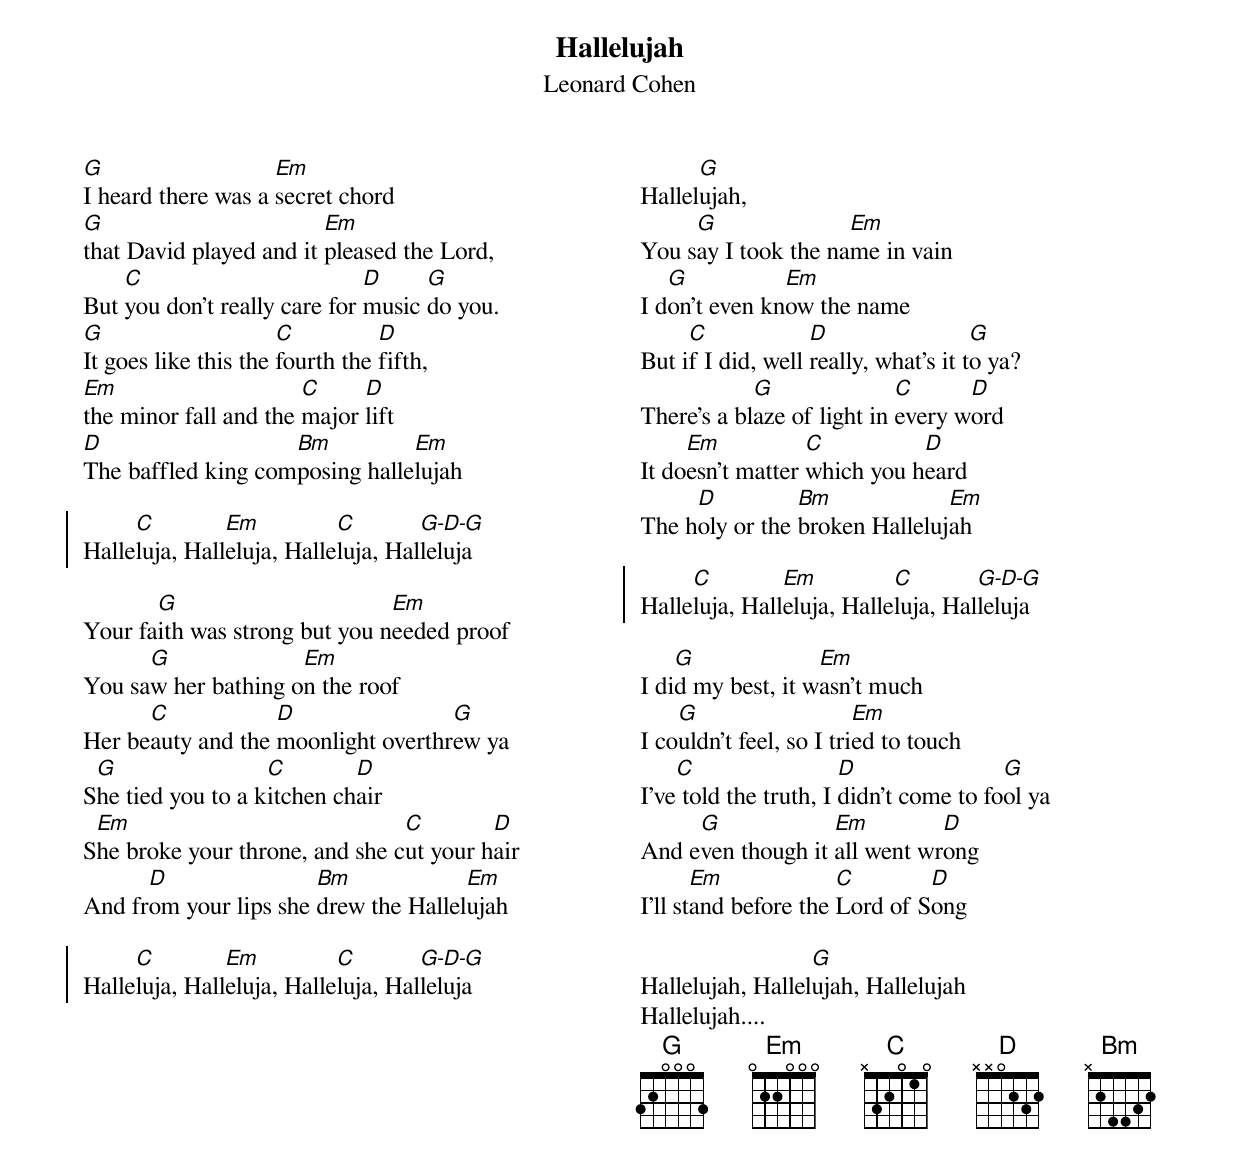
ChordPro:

{t:Hallelujah}
{st:Leonard Cohen}
{columns: 2}
[G]I heard there was a [Em]secret chord
[G]that David played and it [Em]pleased the Lord,
But [C]you don't really care for [D]music [G]do you.
[G]It goes like this the [C]fourth the [D]fifth,
[Em]the minor fall and the [C]major [D]lift
[D]The baffled king com[Bm]posing halle[Em]lujah

{soc}
Halle[C]luja, Hall[Em]eluja, Halle[C]luja, Hal[G-D-G]leluja
{eoc}

Your fa[G]ith was strong but you n[Em]eeded proof
You sa[G]w her bathing o[Em]n the roof
Her be[C]auty and the [D]moonlight overthr[G]ew ya
S[G]he tied you to a k[C]itchen ch[D]air
S[Em]he broke your throne, and she c[C]ut your h[D]air
And fr[D]om your lips she [Bm]drew the Hallel[Em]ujah

{soc}
Halle[C]luja, Hall[Em]eluja, Halle[C]luja, Hal[G-D-G]leluja
{eoc}

{column_break}
Hallel[G]ujah,
You s[G]ay I took the na[Em]me in vain
I d[G]on't even kn[Em]ow the name
But i[C]f I did, well [D]really, what's it t[G]o ya?
There's a bl[G]aze of light in [C]every w[D]ord
It do[Em]esn't matter [C]which you h[D]eard
The h[D]oly or the [Bm]broken Halleluj[Em]ah

{soc}
Halle[C]luja, Hall[Em]eluja, Halle[C]luja, Hal[G-D-G]leluja
{eoc}

I di[G]d my best, it w[Em]asn't much
I co[G]uldn't feel, so I tri[Em]ed to touch
I've[C] told the truth, I [D]didn't come to fo[G]ol ya
And e[G]ven though it [Em]all went wr[D]ong
I'll st[Em]and before the [C]Lord of S[D]ong

Hallelujah, Hallel[G]ujah, Hallelujah
Hallelujah....
